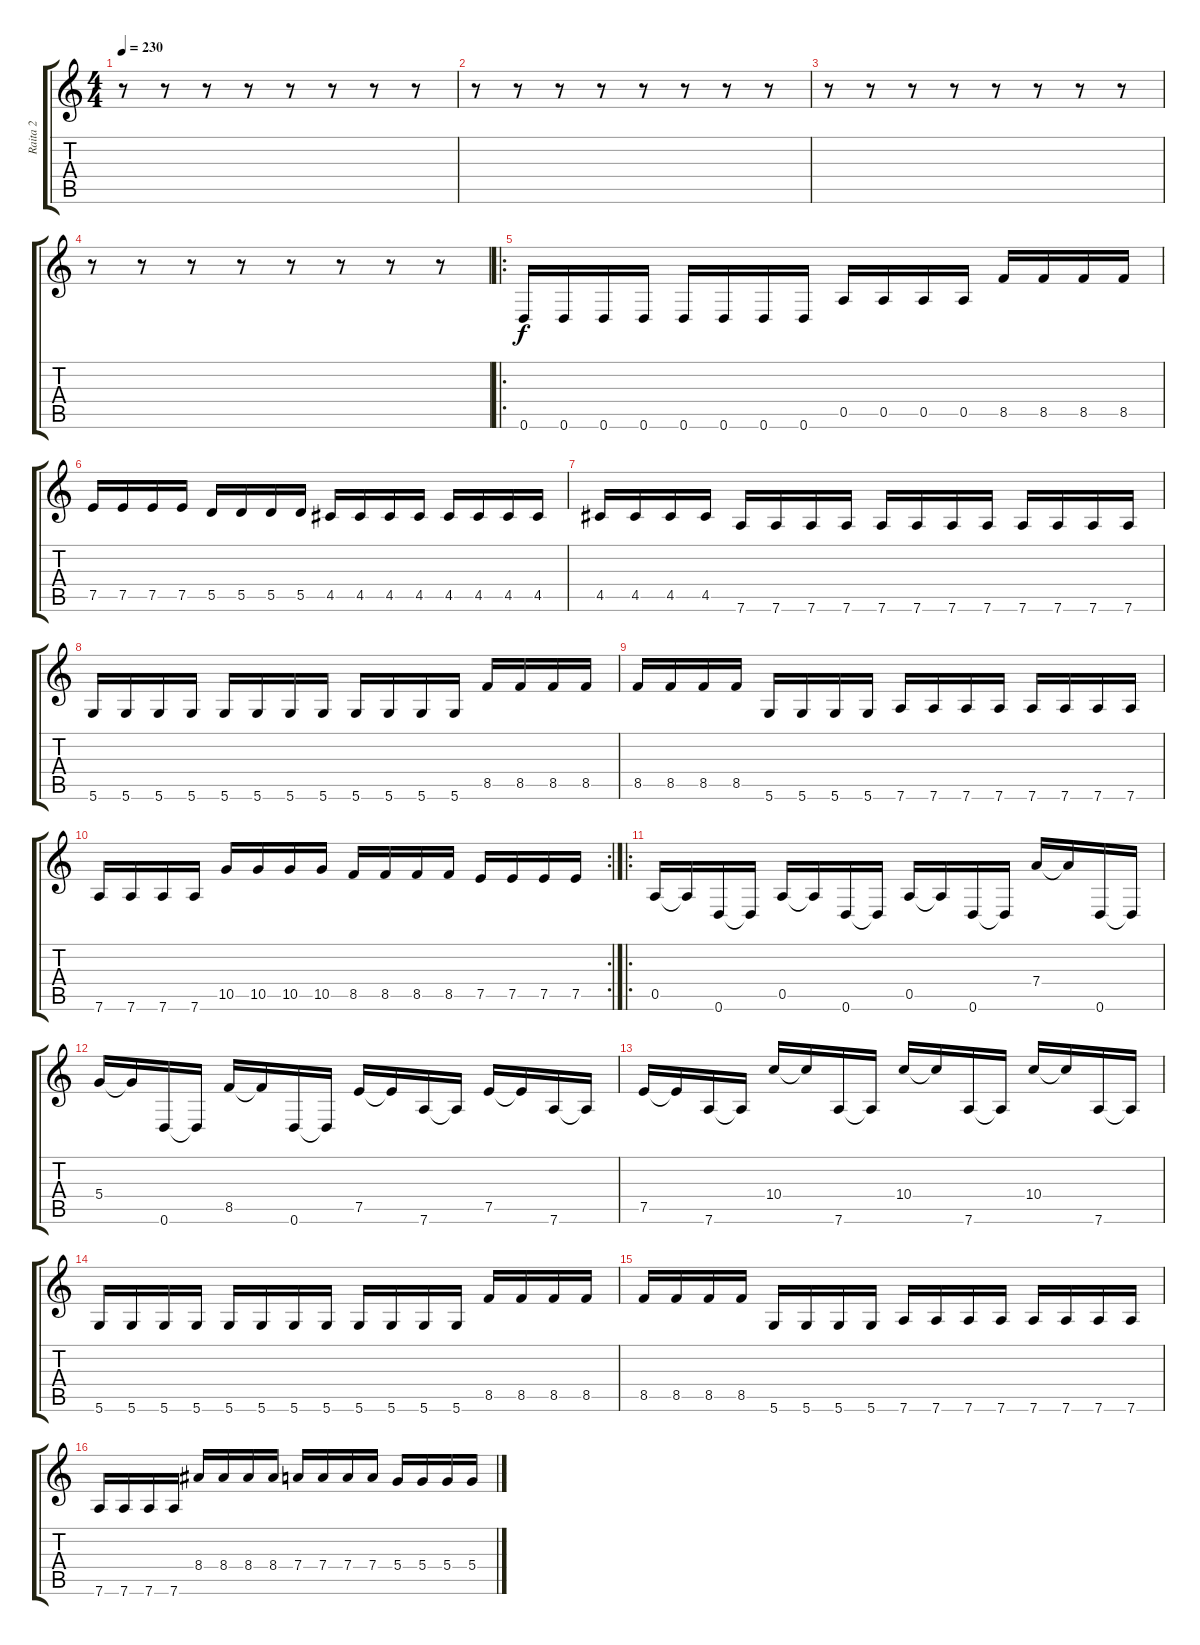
\track ("Raita 2" "Raita 2") {instrument distortionguitar}
\staff {score tabs}
\tuning (E4 B3 G3 D3 A2 D2) {hide}
\ts (4 4)
\tempo 230
\clef g2
\ks c
r.8{dy f} r.8 r.8 r.8 r.8 r.8 r.8 r.8 |
r.8 r.8 r.8 r.8 r.8 r.8 r.8 r.8 |
r.8 r.8 r.8 r.8 r.8 r.8 r.8 r.8 |
r.8 r.8 r.8 r.8 r.8 r.8 r.8 r.8 |
\ro
0.6.16 0.6.16 0.6.16 0.6.16 0.6.16 0.6.16 0.6.16 0.6.16 0.5.16 0.5.16 0.5.16 0.5.16 8.5.16 8.5.16 8.5.16 8.5.16 |
7.5.16 7.5.16 7.5.16 7.5.16 5.5.16 5.5.16 5.5.16 5.5.16 4.5.16 4.5.16 4.5.16 4.5.16 4.5.16 4.5.16 4.5.16 4.5.16 |
4.5.16 4.5.16 4.5.16 4.5.16 7.6.16 7.6.16 7.6.16 7.6.16 7.6.16 7.6.16 7.6.16 7.6.16 7.6.16 7.6.16 7.6.16 7.6.16 |
5.6.16 5.6.16 5.6.16 5.6.16 5.6.16 5.6.16 5.6.16 5.6.16 5.6.16 5.6.16 5.6.16 5.6.16 8.5.16 8.5.16 8.5.16 8.5.16 |
8.5.16 8.5.16 8.5.16 8.5.16 5.6.16 5.6.16 5.6.16 5.6.16 7.6.16 7.6.16 7.6.16 7.6.16 7.6.16 7.6.16 7.6.16 7.6.16 |
\rc 2
7.6.16 7.6.16 7.6.16 7.6.16 10.5.16 10.5.16 10.5.16 10.5.16 8.5.16 8.5.16 8.5.16 8.5.16 7.5.16 7.5.16 7.5.16 7.5.16 |
\ro
0.5.16 0.5{t}.16 0.6.16 0.6{t}.16 0.5.16 0.5{t}.16 0.6.16 0.6{t}.16 0.5.16 0.5{t}.16 0.6.16 0.6{t}.16 7.4.16 7.4{t}.16 0.6.16 0.6{t}.16 |
5.4.16 5.4{t}.16 0.6.16 0.6{t}.16 8.5.16 8.5{t}.16 0.6.16 0.6{t}.16 7.5.16 7.5{t}.16 7.6.16 7.6{t}.16 7.5.16 7.5{t}.16 7.6.16 7.6{t}.16 |
7.5.16 7.5{t}.16 7.6.16 7.6{t}.16 10.4.16 10.4{t}.16 7.6.16 7.6{t}.16 10.4.16 10.4{t}.16 7.6.16 7.6{t}.16 10.4.16 10.4{t}.16 7.6.16 7.6{t}.16 |
5.6.16 5.6.16 5.6.16 5.6.16 5.6.16 5.6.16 5.6.16 5.6.16 5.6.16 5.6.16 5.6.16 5.6.16 8.5.16 8.5.16 8.5.16 8.5.16 |
8.5.16 8.5.16 8.5.16 8.5.16 5.6.16 5.6.16 5.6.16 5.6.16 7.6.16 7.6.16 7.6.16 7.6.16 7.6.16 7.6.16 7.6.16 7.6.16 |
7.6.16 7.6.16 7.6.16 7.6.16 8.4.16 8.4.16 8.4.16 8.4.16 7.4.16 7.4.16 7.4.16 7.4.16 5.4.16 5.4.16 5.4.16 5.4.16
